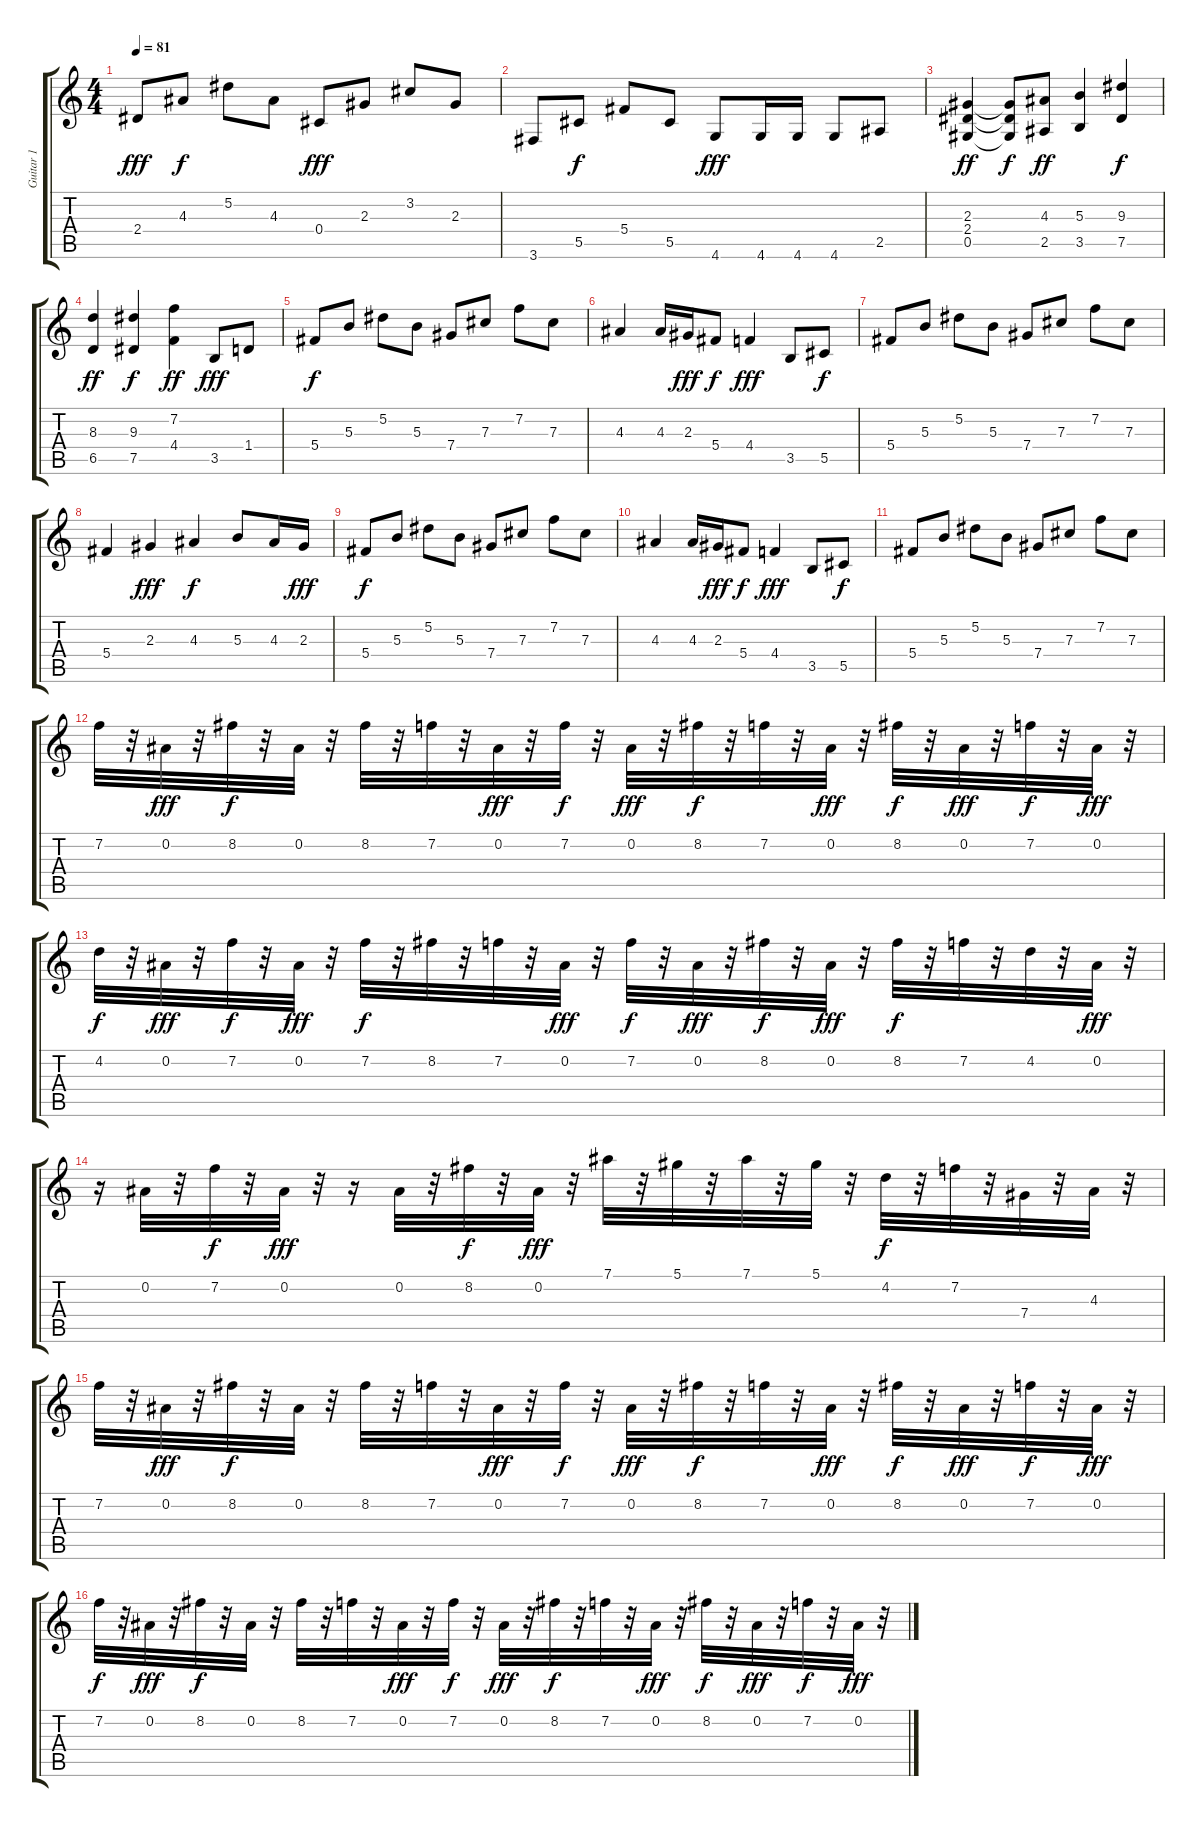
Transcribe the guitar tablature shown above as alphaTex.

\track ("Guitar 1" "Guitar 1") {instrument distortionguitar}
\staff {score tabs}
\tuning (Eb4 Bb3 Gb3 Db3 Ab2 Eb2) {hide}
\ts (4 4)
\tempo 81
\clef g2
\ks c
2.4.8{dy fff} 4.3.8{dy f} 5.2.8 4.3.8 0.4.8{dy fff} 2.3.8 3.2.8 2.3.8 |
3.6.8 5.5.8{dy f} 5.4.8 5.5.8 4.6.8{dy fff} 4.6.16 4.6.16 4.6.8 2.5.8 |
(2.3 2.4 0.5).4{dy ff} (2.3{t} 2.4{t} 0.5{t}).8{dy f} (4.3 2.5).8{dy ff} (5.3 3.5).4 (9.3 7.5).4{dy f} |
(8.3 6.5).4{dy ff} (9.3 7.5).4{dy f} (7.2 4.4).4{dy ff} 3.5.8{dy fff} 1.4.8 |
5.4.8{dy f} 5.3.8 5.2.8 5.3.8 7.4.8 7.3.8 7.2.8 7.3.8 |
4.3.4 4.3.16 2.3.16{dy fff} 5.4.8{dy f} 4.4.4{dy fff} 3.5.8 5.5.8{dy f} |
5.4.8 5.3.8 5.2.8 5.3.8 7.4.8 7.3.8 7.2.8 7.3.8 |
5.4.4 2.3.4{dy fff} 4.3.4{dy f} 5.3.8 4.3.16 2.3.16{dy fff} |
5.4.8{dy f} 5.3.8 5.2.8 5.3.8 7.4.8 7.3.8 7.2.8 7.3.8 |
4.3.4 4.3.16 2.3.16{dy fff} 5.4.8{dy f} 4.4.4{dy fff} 3.5.8 5.5.8{dy f} |
5.4.8 5.3.8 5.2.8 5.3.8 7.4.8 7.3.8 7.2.8 7.3.8 |
7.2.32 r.32 0.2.32{dy fff} r.32 8.2.32{dy f} r.32 0.2.32 r.32 8.2.32 r.32 7.2.32 r.32 0.2.32{dy fff} r.32 7.2.32{dy f} r.32 0.2.32{dy fff} r.32 8.2.32{dy f} r.32 7.2.32 r.32 0.2.32{dy fff} r.32 8.2.32{dy f} r.32 0.2.32{dy fff} r.32 7.2.32{dy f} r.32 0.2.32{dy fff} r.32 |
4.2.32{dy f} r.32 0.2.32{dy fff} r.32 7.2.32{dy f} r.32 0.2.32{dy fff} r.32 7.2.32{dy f} r.32 8.2.32 r.32 7.2.32 r.32 0.2.32{dy fff} r.32 7.2.32{dy f} r.32 0.2.32{dy fff} r.32 8.2.32{dy f} r.32 0.2.32{dy fff} r.32 8.2.32{dy f} r.32 7.2.32 r.32 4.2.32 r.32 0.2.32{dy fff} r.32 |
r.16 0.2.32 r.32 7.2.32{dy f} r.32 0.2.32{dy fff} r.32 r.16 0.2.32 r.32 8.2.32{dy f} r.32 0.2.32{dy fff} r.32 7.1.32 r.32 5.1.32 r.32 7.1.32 r.32 5.1.32 r.32 4.2.32{dy f} r.32 7.2.32 r.32 7.4.32 r.32 4.3.32 r.32 |
7.2.32 r.32 0.2.32{dy fff} r.32 8.2.32{dy f} r.32 0.2.32 r.32 8.2.32 r.32 7.2.32 r.32 0.2.32{dy fff} r.32 7.2.32{dy f} r.32 0.2.32{dy fff} r.32 8.2.32{dy f} r.32 7.2.32 r.32 0.2.32{dy fff} r.32 8.2.32{dy f} r.32 0.2.32{dy fff} r.32 7.2.32{dy f} r.32 0.2.32{dy fff} r.32 |
7.2.32{dy f} r.32 0.2.32{dy fff} r.32 8.2.32{dy f} r.32 0.2.32 r.32 8.2.32 r.32 7.2.32 r.32 0.2.32{dy fff} r.32 7.2.32{dy f} r.32 0.2.32{dy fff} r.32 8.2.32{dy f} r.32 7.2.32 r.32 0.2.32{dy fff} r.32 8.2.32{dy f} r.32 0.2.32{dy fff} r.32 7.2.32{dy f} r.32 0.2.32{dy fff} r.32
